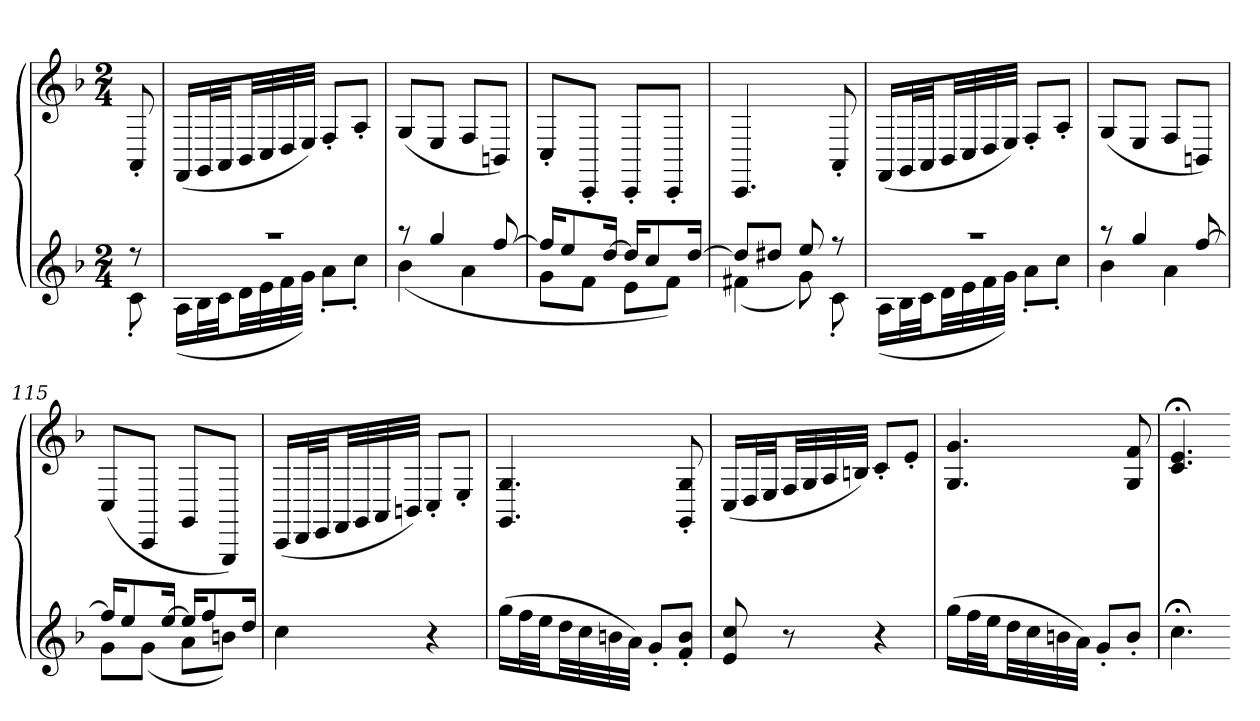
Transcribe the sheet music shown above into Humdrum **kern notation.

**kern	**kern
*part1	*part1
*staff2	*staff1
*clefG2	*clefG2
*k[b-]	*k[b-]
*F:	*F:
*M2/4	*M2/4
=	=
*^	*
8r	8c'	8AA'
=109	=109	=109
2r	(16ALL	(16FFLL
.	32B-L	32GGL
.	32cJJ	32AAJJ
.	32dLL	32BB-LL
.	32e	32C
.	32f	32D
.	32gJJJ)	32EJJJ)
.	8a'L	8F'L
.	8cc'J	8A'J
=110	=110	=110
8r	(4b-	(8GL
4gg	.	8EJ
.	4a	8FL
[8ff	.	8BBnJ)
=111	=111	=111
16ffKL]	8gL	8C'L
8ee	.	.
.	8fJ	8CC'J
[16ddJk	.	.
16ddKL]	8eL	8CC'L
8cc	.	.
.	8fJ)	8CC'J
[16ddJk	.	.
=112	=112	=112
8ddL]	(4f#X	4.CC
8dd#XJ	.	.
8ee	8g)	.
8r	8c'	8AA'
=113	=113	=113
2r	(16ALL	(16FFLL
.	32B-L	32GGL
.	32cJJ	32AAJJ
.	32dLL	32BB-LL
.	32e	32C
.	32f	32D
.	32gJJJ)	32EJJJ)
.	8a'L	8F'L
.	8cc'J	8A'J
=114	=114	=114
8r	4b-	(8GL
4gg	.	8EJ
.	4a	8FL
[8ff	.	8BBnJ)
=115	=115	=115
16ffKL]	8gL	(8CL
8ee	.	.
.	(8gJ	8CCJ
[16eeJk	.	.
16eeKL]	8aL	8GGL
8ff	.	.
.	8bnJ)	8GGGJ)
16ddJk	.	.
*v	*v	*
=116	=116
4cc	(16CCLL
.	32DDL
.	32EEJJ
.	32FFLL
.	32GG
.	32AA
.	32BBnJJJ)
4r	8C'L
.	8E'J
=117	=117
(16ggLL	4.GG 4.G
32ffL	.
32eeJJ	.
32ddLL	.
32cc	.
32bn	.
32aJJJ)	.
8g'L	.
8f' 8b'J	8GG' 8G'
=118	=118
8e 8cc	(16CLL
.	32DL
.	32EJJ
8r	32FLL
.	32G
.	32A
.	32BnJJJ)
4r	8c'L
.	8e'J
=119	=119
(16ggLL	4.G 4.g
32ffL	.
32eeJJ	.
32ddLL	.
32cc	.
32bn	.
32aJJJ)	.
8g'L	.
8b'J	8G 8f
=120	=120
4.cc;<	4.c;< 4.e;<
=-	=-
*-	*-
